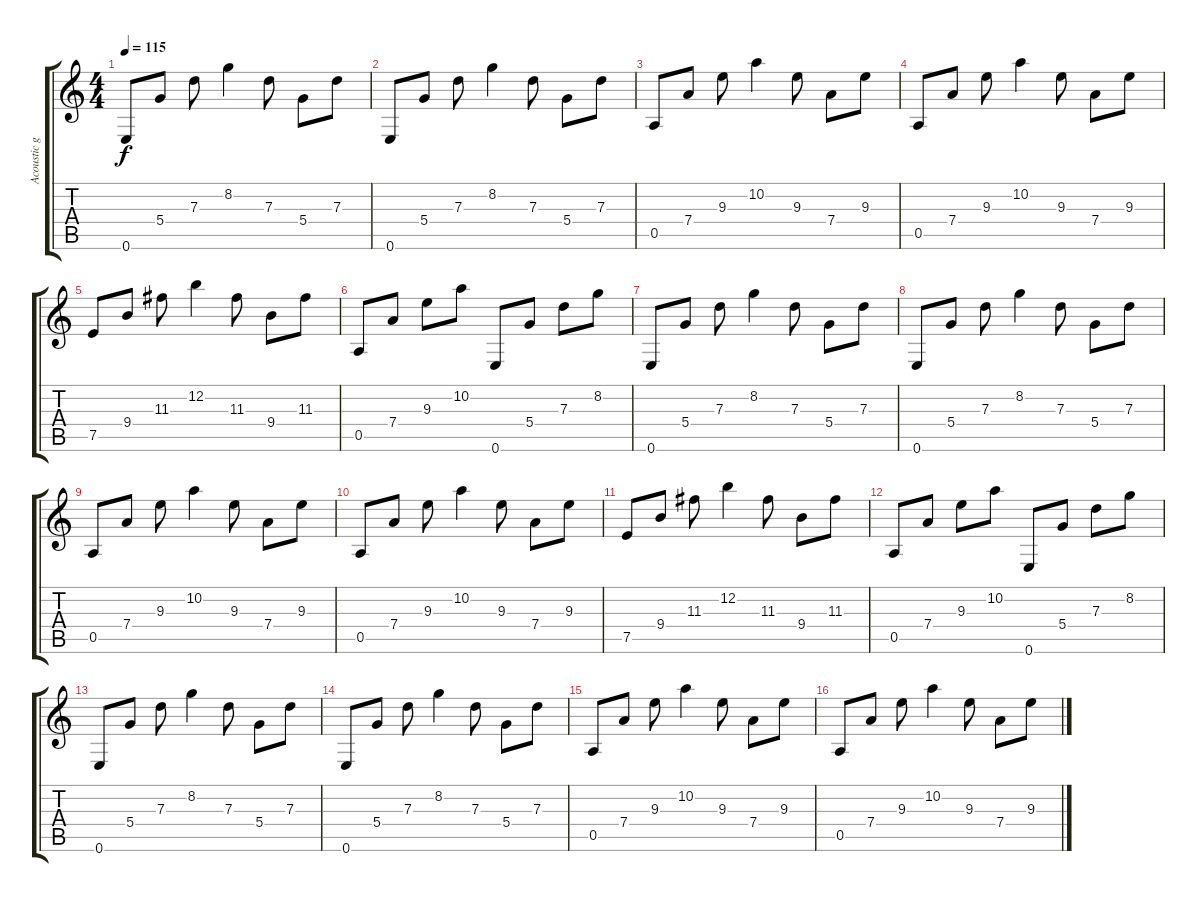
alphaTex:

\track ("Acoustic guitar" "Acoustic g") {instrument acousticguitarsteel}
\staff {score tabs}
\tuning (E4 B3 G3 D3 A2 E2) {hide}
\ts (4 4)
\tempo 115
\clef g2
\ks c
0.6.8{dy f instrument acousticguitarsteel} 5.4.8 7.3.8 8.2.4 7.3.8 5.4.8 7.3.8 |
0.6.8 5.4.8 7.3.8 8.2.4 7.3.8 5.4.8 7.3.8 |
0.5.8 7.4.8 9.3.8 10.2.4 9.3.8 7.4.8 9.3.8 |
0.5.8 7.4.8 9.3.8 10.2.4 9.3.8 7.4.8 9.3.8 |
7.5.8 9.4.8 11.3.8 12.2.4 11.3.8 9.4.8 11.3.8 |
0.5.8 7.4.8 9.3.8 10.2.8 0.6.8 5.4.8 7.3.8 8.2.8 |
0.6.8 5.4.8 7.3.8 8.2.4 7.3.8 5.4.8 7.3.8 |
0.6.8 5.4.8 7.3.8 8.2.4 7.3.8 5.4.8 7.3.8 |
0.5.8 7.4.8 9.3.8 10.2.4 9.3.8 7.4.8 9.3.8 |
0.5.8 7.4.8 9.3.8 10.2.4 9.3.8 7.4.8 9.3.8 |
7.5.8 9.4.8 11.3.8 12.2.4 11.3.8 9.4.8 11.3.8 |
0.5.8 7.4.8 9.3.8 10.2.8 0.6.8 5.4.8 7.3.8 8.2.8 |
0.6.8 5.4.8 7.3.8 8.2.4 7.3.8 5.4.8 7.3.8 |
0.6.8 5.4.8 7.3.8 8.2.4 7.3.8 5.4.8 7.3.8 |
0.5.8 7.4.8 9.3.8 10.2.4 9.3.8 7.4.8 9.3.8 |
0.5.8 7.4.8 9.3.8 10.2.4 9.3.8 7.4.8 9.3.8
